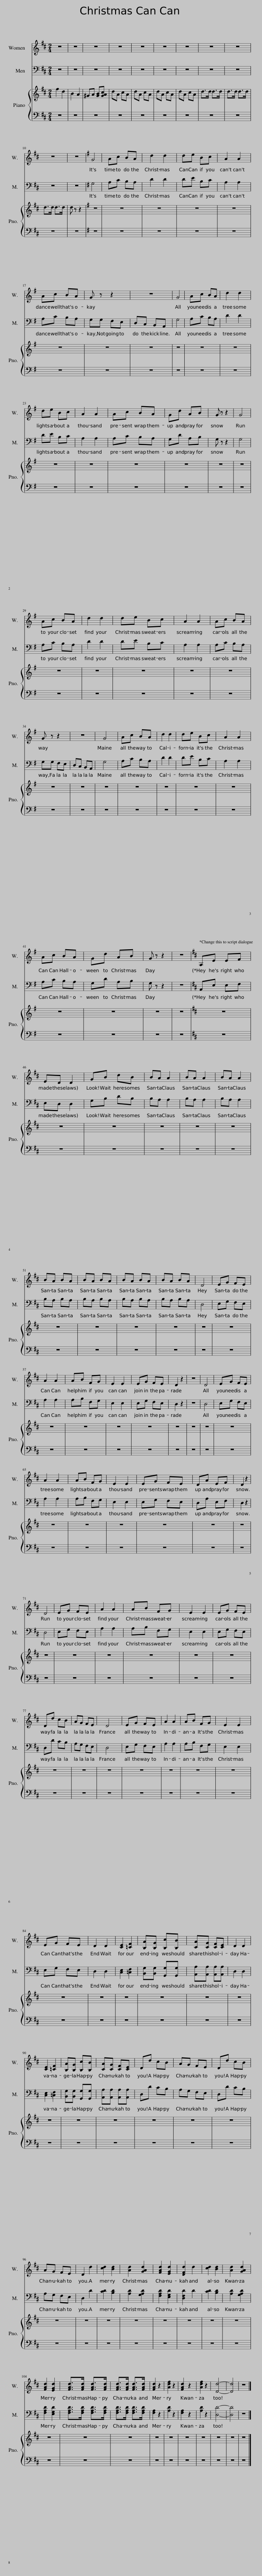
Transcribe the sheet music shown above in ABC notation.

X:1
%%score 1 2 3
L:1/8
M:2/4
I:linebreak $
K:D
V:1 treble
V:2 bass
V:3 treble
V:1
 z4 | z4 | z4 | z4 | z4 | %5
 z4 | z4 | z4 | z4 |$ z4 | %10
 z4 |[K:G] G4 | Ac BA | d2 d2 | de Bc | %15
 A2 A2 |$ Ac BA | G z z2 | z4 | G4 | %20
 Ac BA | d2 d2 |$ de Bc | A2 A2 | Ac BA | %25
 Gd AB | G z z2 | G4 |$ Ac BA | d2 d2 | %30
 de Bc | A2 A2 | Ac BA |$ G z z2 | z4 | %35
 G4 | Ac BA | d2 d2 | de Bc | A2 A2 |$ %40
 Ac BA | Gd AB | G z z2 | z4 |[K:D] A,E EF |$ %45
 ED D2 | GB dB | BA A2 | BA A2 | BA A2 |$ %50
 BA BA | BA BA | BA BA | BA BA | D4 | %55
 EG FE |$ A2 A2 | AB FG | E2 E2 | EG FE | %60
 D2 z2 | z4 | D4 | EG FE |$ A2 A2 | %65
 AB FG | E2 E2 | EG FE | DA EF | D2 z2 |$ %70
 D4 | EG FE | A2 A2 | AB FG | E2 E2 | %75
 EG FE |$ Dd cB | AG FE | D4 | EG FE | %80
 A2 A2 | AB FG | E2 E2 |$ EG FE | D2 D2 | %85
 [CE]2 [=CF]2 | [B,A][B,G] [B,c][B,B] | [CA][CG] [CF][CE] | D2 D2 |$ [CE]2 [=CF]2 | %90
 [B,A][B,G] [B,c][B,B] | [CA][CG] [CF][CE] | Dd cB | AG FE | Dd cB |$ %95
 AG FE | D2 d2 | [cd]2 [Bd]2 | [Ad]2 [GAd]2 | [FAd]2 [EGd]2 | %100
 [DFd]2 d2 | [cd]2 [Bd]2 | [Ad]2 [GAd]2 |$ [FAd]2 [EGd]2 | [FAd]>[FAd] [FAd]>[FAd] | %105
 [FAd]>[FAd] [FAd]>[FAd] | [FAd]2 z2 | [Adf]2 z2 | [FAd]2 z2 | [Adf]2 z2 | %110
 [Dd]4- | [Dd]4 | z4 |] %113
V:2
 z4 | z4 | z4 | z4 | z4 | %5
 z4 | z4 | z4 | z4 |$ z4 | %10
 z4 |[K:G] G,4 | A,C B,A, | D2 D2 | DE B,C | %15
 A,2 A,2 |$ A,C B,A, | G,G, F,E, | D,C, B,,A,, | G,4 | %20
 A,C B,A, | D2 D2 |$ DE B,C | A,2 A,2 | A,C B,A, | %25
 G,D A,B, | G, z z2 | G,4 |$ A,C B,A, | D2 D2 | %30
 DE B,C | A,2 A,2 | A,C B,A, |$ G,G, F,E, | D,C, B,,A,, | %35
 G,4 | A,C B,A, | D2 D2 | DE B,C | A,2 A,2 |$ %40
 A,C B,A, | G,D A,B, | G, z z2 | z4 |[K:D] A,,E, E,F, |$ %45
 E,D, D,2 | G,B, DB, | B,A, A,2 | B,A, A,2 | B,A, A,2 |$ %50
 B,A, B,A, | B,A, B,A, | B,A, B,A, | B,A, B,A, | D,4 | %55
 E,G, F,E, |$ A,2 A,2 | A,B, F,G, | E,2 E,2 | E,G, F,E, | %60
 D,2 z2 | z4 | D,4 | E,G, F,E, |$ A,2 A,2 | %65
 A,B, F,G, | E,2 E,2 | E,G, F,E, | D,A, E,F, | D,2 z2 |$ %70
 D,4 | E,G, F,E, | A,2 A,2 | A,B, F,G, | E,2 E,2 | %75
 E,G, F,E, |$ D,D CB, | A,G, F,E, | D,4 | E,G, F,E, | %80
 A,2 A,2 | A,B, F,G, | E,2 E,2 |$ E,G, F,E, | D,2 D,2 | %85
 [C,E,]2 [=C,F,]2 | [B,,G,][B,,G,] [G,,G,][G,,G,] | [A,,A,][A,,A,] [A,,A,][A,,A,] | D,2 D,2 |$ [C,E,]2 [=C,F,]2 | %90
 [B,,G,][B,,G,] [G,,G,][G,,G,] | [A,,A,][A,,A,] [A,,A,][A,,A,] | D,D CB, | A,G, F,E, | D,D CB, |$ %95
 A,G, F,E, | D,2 D2 | [CD]2 [B,D]2 | [A,D]2 [G,A,D]2 | [F,A,D]2 [E,G,D]2 | %100
 [D,F,D]2 D2 | [CD]2 [B,D]2 | [A,D]2 [G,A,D]2 |$ [F,A,D]2 [E,G,D]2 | [F,A,D]>[F,A,D] [F,A,D]>[F,A,D] | %105
 [F,A,D]>[F,A,D] [F,A,D]>[F,A,D] | [F,A,]2 z2 | [A,D]2 z2 | [F,A,]2 z2 | [A,D]2 z2 | %110
 [D,D]4- | [D,D]4 | z4 |] %113
V:3
 f2 d2 | B2 A2 | ^GA [GB][GAc] | dA cA | dA cA | %5
 dA cA | dA cA | d>d d>d | d>d d>d |$ d>d d>d | %10
 d z z2 |[K:G] z4 | z4 | z4 | z4 | %15
 z4 |$ z4 | z4 | z4 | z4 | %20
 z4 | z4 |$ z4 | z4 | z4 | %25
 z4 | z4 | z4 |$ z4 | z4 | %30
 z4 | z4 | z4 |$ z4 | z4 | %35
 z4 | z4 | z4 | z4 | z4 |$ %40
 z4 | z4 | z4 | z4 |[K:D] z4 |$ %45
 z4 | z4 | z4 | z4 | z4 |$ %50
 z4 | z4 | z4 | z4 | z4 | %55
 z4 |$ z4 | z4 | z4 | z4 | %60
 z4 | z4 | z4 | z4 |$ z4 | %65
 z4 | z4 | z4 | z4 | z4 |$ %70
 z4 | z4 | z4 | z4 | z4 | %75
 z4 |$ z4 | z4 | z4 | z4 | %80
 z4 | z4 | z4 |$ z4 | z4 | %85
 z4 | z4 | z4 | z4 |$ z4 | %90
 z4 | z4 | z4 | z4 | z4 |$ %95
 z4 | z4 | z4 | z4 | z4 | %100
 z4 | z4 | z4 |$ z4 | z4 | %105
 z4 | z4 | z4 | z4 | z4 | %110
 z4 | z4 | z4 |] %113
